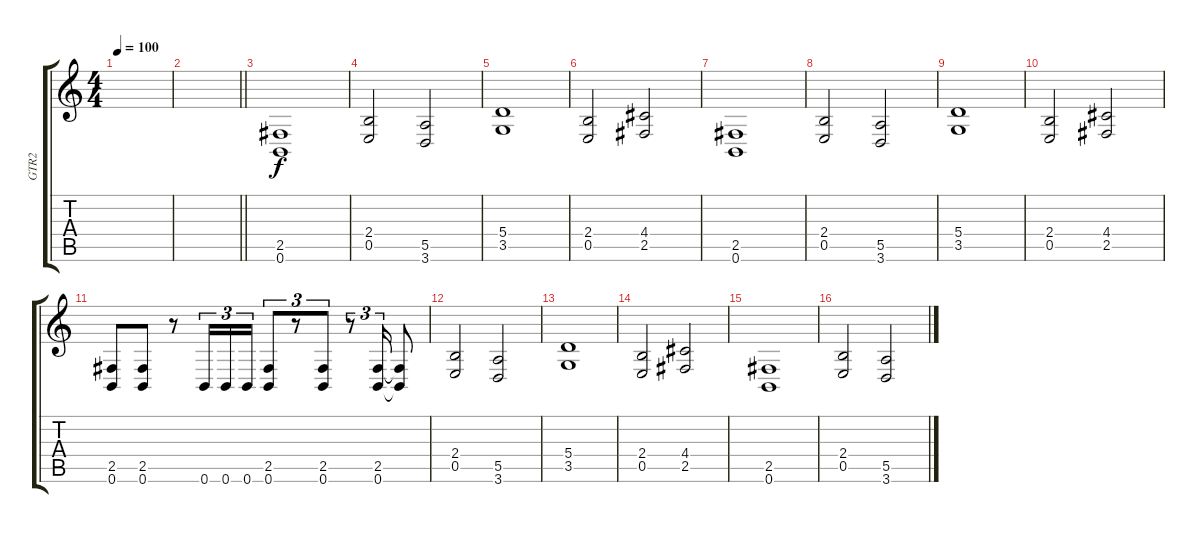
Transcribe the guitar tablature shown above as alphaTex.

\track ("GTR2" "GTR2") {instrument distortionguitar}
\staff {score tabs}
\tuning (B3 Gb3 D3 A2 E2 B1) {hide}
\ts (4 4)
\tempo 100
\clef g2
\ks c
|
\barLineRight lightlight
|
(2.5 0.6).1 |
(2.4 0.5).2 (5.5 3.6).2 |
(5.4 3.5).1 |
(2.4 0.5).2 (4.4 2.5).2 |
(2.5 0.6).1 |
(2.4 0.5).2 (5.5 3.6).2 |
(5.4 3.5).1 |
(2.4 0.5).2 (4.4 2.5).2 |
(2.5 0.6).8 (2.5 0.6).8 r.8 0.6.16{tu (3 2)} 0.6.16{tu (3 2)} 0.6.16{tu (3 2)} (2.5 0.6).8{tu (3 2)} r.8{tu (3 2)} (2.5 0.6).8{tu (3 2)} r.8{tu (3 2)} (2.5 0.6).16{tu (3 2)} (2.5{t} 0.6{t}).8 |
(2.4 0.5).2 (5.5 3.6).2 |
(5.4 3.5).1 |
(2.4 0.5).2 (4.4 2.5).2 |
(2.5 0.6).1 |
(2.4 0.5).2 (5.5 3.6).2
